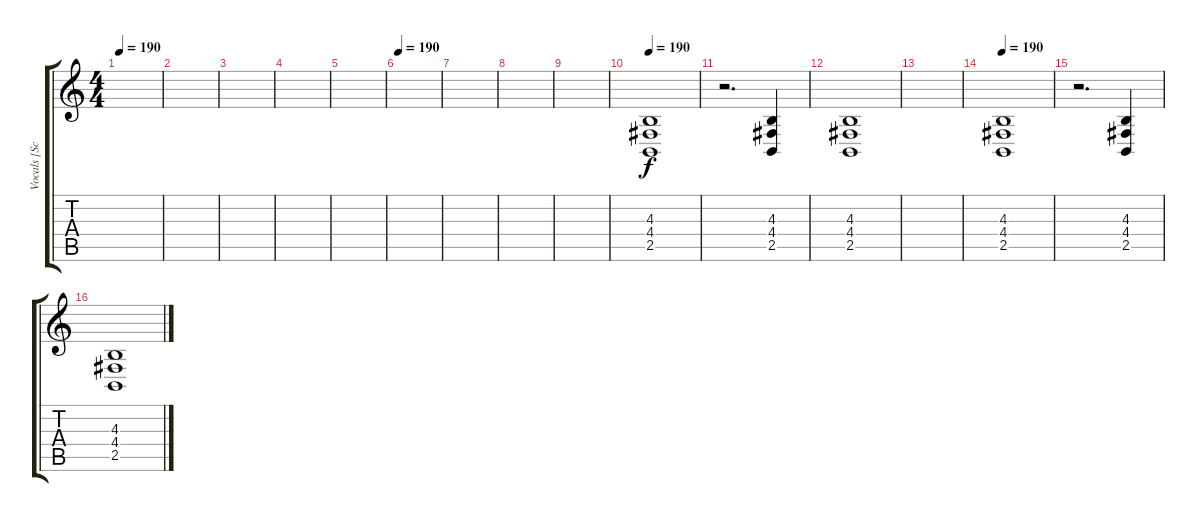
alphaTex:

\track ("Vocals [Scream]" "Vocals [Sc") {instrument gunshot}
\staff {score tabs}
\tuning (E4 B3 G3 D3 A2 D2) {hide}
\ts (4 4)
\tempo 190
\clef g2
\ks c
|
|
|
|
|
\tempo 190
|
|
|
|
\tempo 190
(4.3 4.4 2.5).1 |
r.2{d} (4.3 4.4 2.5).4 |
(4.3 4.4 2.5).1 |
|
\tempo 190
(4.3 4.4 2.5).1 |
r.2{d} (4.3 4.4 2.5).4 |
(4.3 4.4 2.5).1
